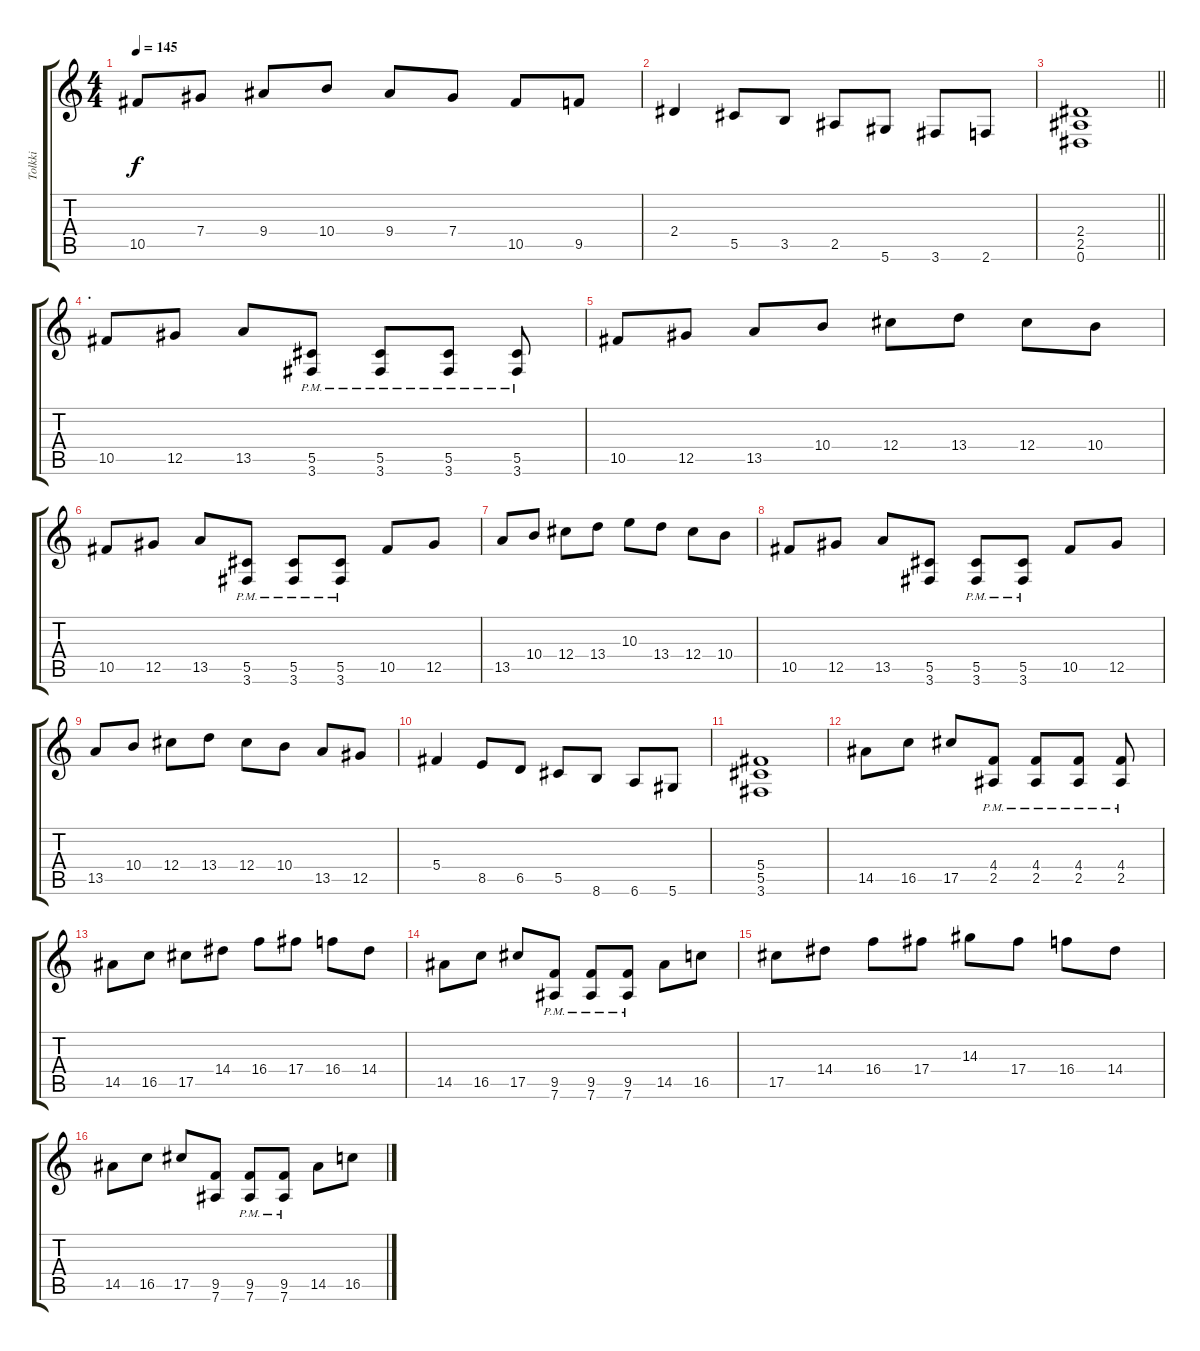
\track ("Tolkki" "Tolkki") {instrument overdrivenguitar}
\staff {score tabs}
\tuning (Eb4 Bb3 Gb3 Db3 Ab2 Eb2) {hide}
\ts (4 4)
\tempo 145
\clef g2
\ks c
10.5.8{dy f} 7.4.8 9.4.8 10.4.8 9.4.8 7.4.8 10.5.8 9.5.8 |
2.4.4 5.5.8 3.5.8 2.5.8 5.6.8 3.6.8 2.6.8 |
\barLineRight lightlight
(2.4 2.5 0.6).1 |
\section ("" ".")
10.5.8 12.5.8 13.5.8 (5.5{pm} 3.6{pm}).8 (5.5{pm} 3.6{pm}).8 (5.5{pm} 3.6{pm}).8 (5.5{pm} 3.6{pm}).8 |
10.5.8 12.5.8 13.5.8 10.4.8 12.4.8 13.4.8 12.4.8 10.4.8 |
10.5.8 12.5.8 13.5.8 (5.5{pm} 3.6{pm}).8 (5.5{pm} 3.6{pm}).8 (5.5{pm} 3.6{pm}).8 10.5.8 12.5.8 |
13.5.8 10.4.8 12.4.8 13.4.8 10.3.8 13.4.8 12.4.8 10.4.8 |
10.5.8 12.5.8 13.5.8 (5.5 3.6).8 (5.5{pm} 3.6{pm}).8 (5.5{pm} 3.6{pm}).8 10.5.8 12.5.8 |
13.5.8 10.4.8 12.4.8 13.4.8 12.4.8 10.4.8 13.5.8 12.5.8 |
5.4.4 8.5.8 6.5.8 5.5.8 8.6.8 6.6.8 5.6.8 |
(5.4 5.5 3.6).1 |
14.5.8 16.5.8 17.5.8 (4.4 2.5{pm}).8 (4.4 2.5{pm}).8 (4.4 2.5{pm}).8 (4.4 2.5{pm}).8 |
14.5.8 16.5.8 17.5.8 14.4.8 16.4.8 17.4.8 16.4.8 14.4.8 |
14.5.8 16.5.8 17.5.8 (9.5{pm} 7.6{pm}).8 (9.5{pm} 7.6{pm}).8 (9.5{pm} 7.6{pm}).8 14.5.8 16.5.8 |
17.5.8 14.4.8 16.4.8 17.4.8 14.3.8 17.4.8 16.4.8 14.4.8 |
14.5.8 16.5.8 17.5.8 (9.5 7.6).8 (9.5{pm} 7.6{pm}).8 (9.5{pm} 7.6{pm}).8 14.5.8 16.5.8
